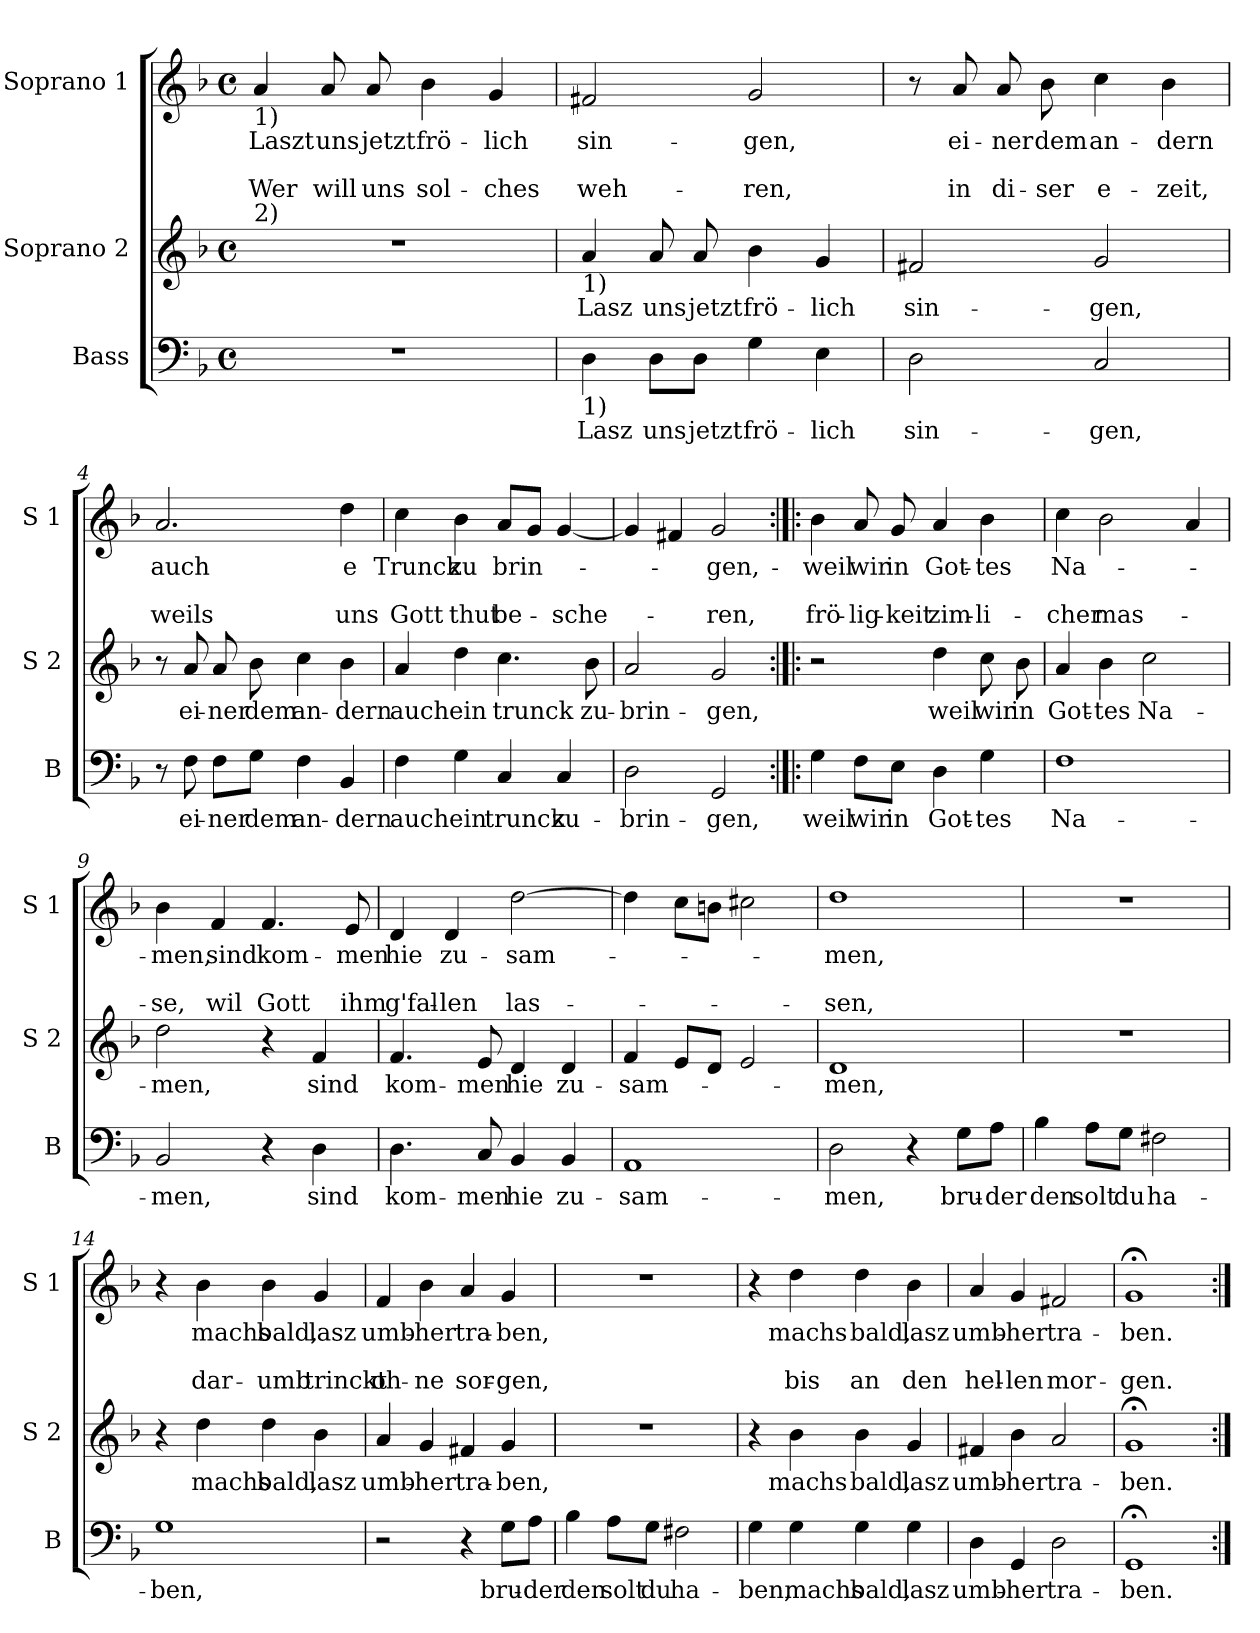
**kern	**text	**kern	**text	**kern	**text	**text	**text
*part3	*part3	*part2	*part2	*part1	*part1	*part1	*part1
*staff3	*staff3	*staff2	*staff2	*staff1	*staff1	*staff1	*staff1
*I"Bass	*	*I"Soprano 2	*	*I"Soprano 1	*	*	*
*I'B	*	*I'S 2	*	*I'S 1	*	*	*
*clefF4	*	*clefG2	*	*clefG2	*	*	*
*k[b-]	*	*k[b-]	*	*k[b-]	*	*	*
*F:	*	*F:	*	*F:	*	*	*
*M4/4	*	*M4/4	*	*M4/4	*	*	*
*met(c)	*	*met(c)	*	*met(c)	*	*	*
=1	=1	=1	=1	=1	=1	=1	=1
!	!	!	!	!LO:TX:b:t=1)	!	!	!
!	!	!LO:TX:a:t=2)	!	!	!	!	!
!	!	!	!	!	!LO:LY:b	!	!LO:LY:b
1r	.	1r	.	4a/	Laszt	.	Wer
!	!	!	!	!	!LO:LY:b	!	!LO:LY:b
.	.	.	.	8a/	uns	.	will
!	!	!	!	!	!LO:LY:b	!	!LO:LY:b
.	.	.	.	8a/	jetzt	.	uns
!	!	!	!	!	!LO:LY:b	!	!LO:LY:b
.	.	.	.	4b-\	frö-	.	sol-
!	!	!	!	!	!LO:LY:b	!	!LO:LY:b
.	.	.	.	4g/	-lich	.	-ches
=2	=2	=2	=2	=2	=2	=2	=2
!	!	!LO:TX:b:t=1)	!	!	!	!	!
!LO:TX:b:t=1)	!	!	!	!	!	!	!
!	!LO:LY:b	!	!LO:LY:b	!	!LO:LY:b	!	!LO:LY:b
4D\	Lasz	4a/	Lasz	2f#X/	sin-	.	weh-
!	!LO:LY:b	!	!LO:LY:b	!	!	!	!
8D\L	uns	8a/	uns	.	.	.	.
!	!LO:LY:b	!	!LO:LY:b	!	!	!	!
8D\J	jetzt	8a/	jetzt	.	.	.	.
!	!LO:LY:b	!	!LO:LY:b	!	!LO:LY:b	!	!LO:LY:b
4G\	frö-	4b-\	frö-	2g/	-gen,	.	-ren,
!	!LO:LY:b	!	!LO:LY:b	!	!	!	!
4E\	-lich	4g/	-lich	.	.	.	.
=3	=3	=3	=3	=3	=3	=3	=3
!	!LO:LY:b	!	!LO:LY:b	!	!	!	!
2D\	sin-	2f#X/	sin-	8r	.	.	.
!	!	!	!	!	!LO:LY:b	!	!LO:LY:b
.	.	.	.	8a/	ei-	.	in
!	!	!	!	!	!LO:LY:b	!	!LO:LY:b
.	.	.	.	8a/	-ner	.	di-
!	!	!	!	!	!LO:LY:b	!	!LO:LY:b
.	.	.	.	8b-\	dem	.	-ser
!	!LO:LY:b	!	!LO:LY:b	!	!LO:LY:b	!	!LO:LY:b
2C/	-gen,	2g/	-gen,	4cc\	an-	.	e-
!	!	!	!	!	!LO:LY:b	!	!LO:LY:b
.	.	.	.	4b-\	-dern	.	-zeit,
=4	=4	=4	=4	=4	=4	=4	=4
!	!	!	!	!	!LO:LY:b	!	!LO:LY:b
8r	.	8r	.	2.a/	auch	.	weils
!	!LO:LY:b	!	!LO:LY:b	!	!	!	!
8F\	ei-	8a/	ei-	.	.	.	.
!	!LO:LY:b	!	!LO:LY:b	!	!	!	!
8F\L	-ner	8a/	-ner	.	.	.	.
!	!LO:LY:b	!	!LO:LY:b	!	!	!	!
8G\J	dem	8b-\	dem	.	.	.	.
!	!LO:LY:b	!	!LO:LY:b	!	!	!	!
4F\	an-	4cc\	an-	.	.	.	.
!	!LO:LY:b	!	!LO:LY:b	!	!LO:LY:b	!	!LO:LY:b
4BB-/	-dern	4b-\	-dern	4dd\	e	.	uns
!!LO:LB:g=z
=5	=5	=5	=5	=5	=5	=5	=5
!	!LO:LY:b	!	!LO:LY:b	!	!LO:LY:b	!	!LO:LY:b
4F\	auch	4a/	auch	4cc\	Trunck	.	Gott
!	!LO:LY:b	!	!LO:LY:b	!	!LO:LY:b	!	!LO:LY:b
4G\	ein	4dd\	ein	4b-\	zu	.	thut
!	!LO:LY:b	!	!LO:LY:b	!	!LO:LY:b	!	!LO:LY:b
4C/	trunck	4.cc\	trunck	8a/L	brin-	.	be-
.	.	.	.	8g/J	.	.	.
!	!LO:LY:b	!	!	!	!	!	!LO:LY:b
4C/	zu-	.	.	[4g/	.	.	-sche-
!	!	!	!LO:LY:b	!	!	!	!
.	.	8b-\	zu-	.	.	.	.
=6	=6	=6	=6	=6	=6	=6	=6
!	!LO:LY:b	!	!LO:LY:b	!	!	!	!
2D\	-brin-	2a/	-brin-	4g/]	.	.	.
.	.	.	.	4f#X/	.	.	.
!	!LO:LY:b	!	!LO:LY:b	!	!LO:LY:b	!	!LO:LY:b
2GG/	-gen,	2g/	-gen,	2g/	-gen,-	.	-ren,
=7:|!|:	=7:|!|:	=7:|!|:	=7:|!|:	=7:|!|:	=7:|!|:	=7:|!|:	=7:|!|:
!	!LO:LY:b	!	!	!	!LO:LY:b	!	!LO:LY:b
4G\	weil	2r	.	4b-\	-weil	.	frö-
!	!LO:LY:b	!	!	!	!LO:LY:b	!	!LO:LY:b
8F\L	wir	.	.	8a/	wir	.	-lig-
!	!LO:LY:b	!	!	!	!LO:LY:b	!	!LO:LY:b
8E\J	in	.	.	8g/	in	.	-keit
!	!LO:LY:b	!	!LO:LY:b	!	!LO:LY:b	!	!LO:LY:b
4D\	Got-	4dd\	weil	4a/	Got-	.	zim-
!	!LO:LY:b	!	!LO:LY:b	!	!LO:LY:b	!	!LO:LY:b
4G\	-tes	8cc\	wir	4b-\	-tes	.	-li-
!	!	!	!LO:LY:b	!	!	!	!
.	.	8b-\	in	.	.	.	.
=8	=8	=8	=8	=8	=8	=8	=8
!	!LO:LY:b	!	!LO:LY:b	!	!LO:LY:b	!	!LO:LY:b
1F	Na-	4a/	Got-	4cc\	Na-	.	-cher
!	!	!	!LO:LY:b	!	!	!	!LO:LY:b
.	.	4b-\	-tes	2b-\	.	.	mas-
!	!	!	!LO:LY:b	!	!	!	!
.	.	2cc\	Na-	.	.	.	.
.	.	.	.	4a/	.	.	.
=9	=9	=9	=9	=9	=9	=9	=9
!	!LO:LY:b	!	!LO:LY:b	!	!LO:LY:b	!	!LO:LY:b
2BB-/	-men,	2dd\	-men,	4b-\	-men,	.	-se,
!	!	!	!	!	!LO:LY:b	!	!LO:LY:b
.	.	.	.	4f/	sind	.	wil
!	!	!	!	!	!LO:LY:b	!	!LO:LY:b
4r	.	4r	.	4.f/	kom-	.	Gott
!	!LO:LY:b	!	!LO:LY:b	!	!	!	!
4D\	sind	4f/	sind	.	.	.	.
!	!	!	!	!	!LO:LY:b	!	!LO:LY:b
.	.	.	.	8e/	-men	.	ihm
!!LO:PB:g=z
=10	=10	=10	=10	=10	=10	=10	=10
!	!LO:LY:b	!	!LO:LY:b	!	!LO:LY:b	!	!LO:LY:b
4.D\	kom-	4.f/	kom-	4d/	hie	.	g'fal-
!	!	!	!	!	!LO:LY:b	!	!LO:LY:b
.	.	.	.	4d/	zu-	.	-len
!	!LO:LY:b	!	!LO:LY:b	!	!	!	!
8C/	-men	8e/	-men	.	.	.	.
!	!LO:LY:b	!	!LO:LY:b	!	!LO:LY:b	!	!LO:LY:b
4BB-/	hie	4d/	hie	[2dd\	-sam-	.	las-
!	!LO:LY:b	!	!LO:LY:b	!	!	!	!
4BB-/	zu-	4d/	zu-	.	.	.	.
=11	=11	=11	=11	=11	=11	=11	=11
!	!LO:LY:b	!	!LO:LY:b	!	!	!	!
1AA	-sam-	4f/	-sam-	4dd\]	.	.	.
.	.	8e/L	.	8cc\L	.	.	.
.	.	8d/J	.	8bn\J	.	.	.
.	.	2e/	.	2cc#X\	.	.	.
=12	=12	=12	=12	=12	=12	=12	=12
!	!LO:LY:b	!	!LO:LY:b	!	!LO:LY:b	!	!LO:LY:b
2D\	-men,	1d	-men,	1dd	-men,	.	-sen,
4r	.	.	.	.	.	.	.
!	!LO:LY:b	!	!	!	!	!	!
8G\L	bru-	.	.	.	.	.	.
!	!LO:LY:b	!	!	!	!	!	!
8A\J	-der	.	.	.	.	.	.
=13	=13	=13	=13	=13	=13	=13	=13
!	!LO:LY:b	!	!	!	!	!	!
4B-\	den	1r	.	1r	.	.	.
!	!LO:LY:b	!	!	!	!	!	!
8A\L	solt	.	.	.	.	.	.
!	!LO:LY:b	!	!	!	!	!	!
8G\J	du	.	.	.	.	.	.
!	!LO:LY:b	!	!	!	!	!	!
2F#X\	ha-	.	.	.	.	.	.
=14	=14	=14	=14	=14	=14	=14	=14
!	!LO:LY:b	!	!	!	!	!	!
1G	-ben,	4r	.	4r	.	.	.
!	!	!	!LO:LY:b	!	!LO:LY:b	!	!LO:LY:b
.	.	4dd\	machs	4b-\	machs	.	dar-
!	!	!	!LO:LY:b	!	!LO:LY:b	!	!LO:LY:b
.	.	4dd\	bald,	4b-\	bald,	.	-umb
!	!	!	!LO:LY:b	!	!LO:LY:b	!	!LO:LY:b
.	.	4b-\	lasz	4g/	lasz	.	trinckt
!!LO:LB:g=z
=15	=15	=15	=15	=15	=15	=15	=15
!	!	!	!LO:LY:b	!	!LO:LY:b	!	!LO:LY:b
2r	.	4a/	umb-	4f/	umb-	.	oh-
!	!	!	!LO:LY:b	!	!LO:LY:b	!	!LO:LY:b
.	.	4g/	-her	4b-\	-her	.	-ne
!	!	!	!LO:LY:b	!	!LO:LY:b	!	!LO:LY:b
4r	.	4f#X/	tra-	4a/	tra-	.	sor-
!	!LO:LY:b	!	!LO:LY:b	!	!LO:LY:b	!	!LO:LY:b
8G\L	bru-	4g/	-ben,	4g/	-ben,	.	-gen,
!	!LO:LY:b	!	!	!	!	!	!
8A\J	-der	.	.	.	.	.	.
=16	=16	=16	=16	=16	=16	=16	=16
!	!LO:LY:b	!	!	!	!	!	!
4B-\	den	1r	.	1r	.	.	.
!	!LO:LY:b	!	!	!	!	!	!
8A\L	solt	.	.	.	.	.	.
!	!LO:LY:b	!	!	!	!	!	!
8G\J	du	.	.	.	.	.	.
!	!LO:LY:b	!	!	!	!	!	!
2F#X\	ha-	.	.	.	.	.	.
=17	=17	=17	=17	=17	=17	=17	=17
!	!LO:LY:b	!	!	!	!	!	!
4G\	-ben,	4r	.	4r	.	.	.
!	!LO:LY:b	!	!LO:LY:b	!	!LO:LY:b	!	!LO:LY:b
4G\	machs	4b-\	machs	4dd\	machs	.	bis
!	!LO:LY:b	!	!LO:LY:b	!	!LO:LY:b	!	!LO:LY:b
4G\	bald,	4b-\	bald,	4dd\	bald,	.	an
!	!LO:LY:b	!	!LO:LY:b	!	!LO:LY:b	!	!LO:LY:b
4G\	lasz	4g/	lasz	4b-\	lasz	.	den
=18	=18	=18	=18	=18	=18	=18	=18
!	!LO:LY:b	!	!LO:LY:b	!	!LO:LY:b	!	!LO:LY:b
4D\	umb-	4f#X/	umb-	4a/	umb-	.	hel-
!	!LO:LY:b	!	!LO:LY:b	!	!LO:LY:b	!	!LO:LY:b
4GG/	-her	4b-\	-her	4g/	-her	.	-len
!	!LO:LY:b	!	!LO:LY:b	!	!LO:LY:b	!	!LO:LY:b
2D\	tra-	2a/	tra-	2f#X/	tra-	.	mor-
=19	=19	=19	=19	=19	=19	=19	=19
!	!LO:LY:b	!	!LO:LY:b	!	!LO:LY:b	!	!LO:LY:b
1GG;<	-ben.	1g;<	-ben.	1g;<	-ben.	.	-gen.
=:|!	=:|!	=:|!	=:|!	=:|!	=:|!	=:|!	=:|!
*-	*-	*-	*-	*-	*-	*-	*-
